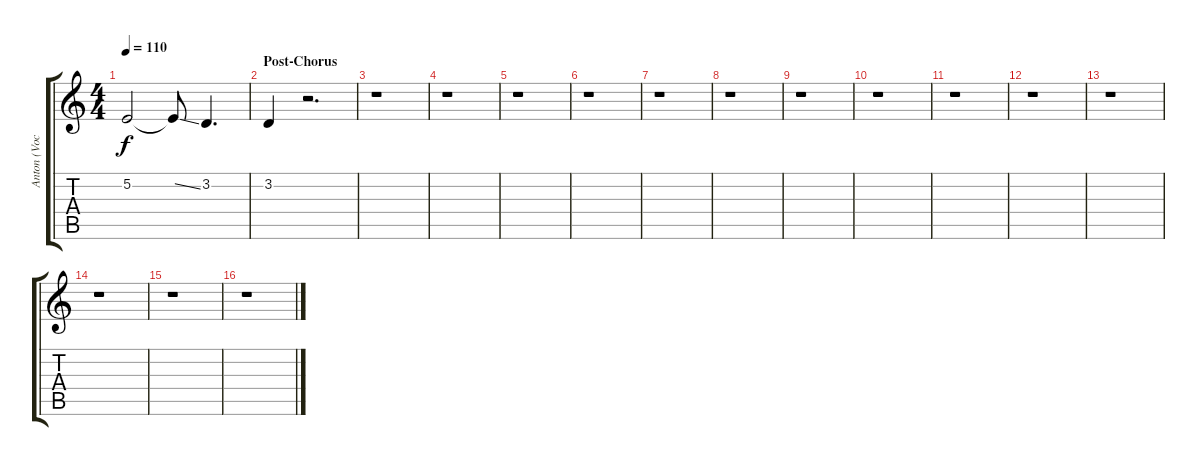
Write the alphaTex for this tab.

\track ("Anton (Vocals)" "Anton (Voc") {instrument acousticgrandpiano}
\staff {score tabs}
\tuning (E4 B3 G3 D3 A2 E2) {hide}
\ts (4 4)
\tempo 110
\clef g2
\ks c
5.2.2{dy f} 5.2{ss t}.8 3.2.4{d} |
\section ("" "Post-Chorus")
3.2.4 r.2{d} |
r.1 |
r.1 |
r.1 |
r.1 |
r.1 |
r.1 |
r.1 |
r.1 |
r.1 |
r.1 |
r.1 |
r.1 |
r.1 |
r.1
